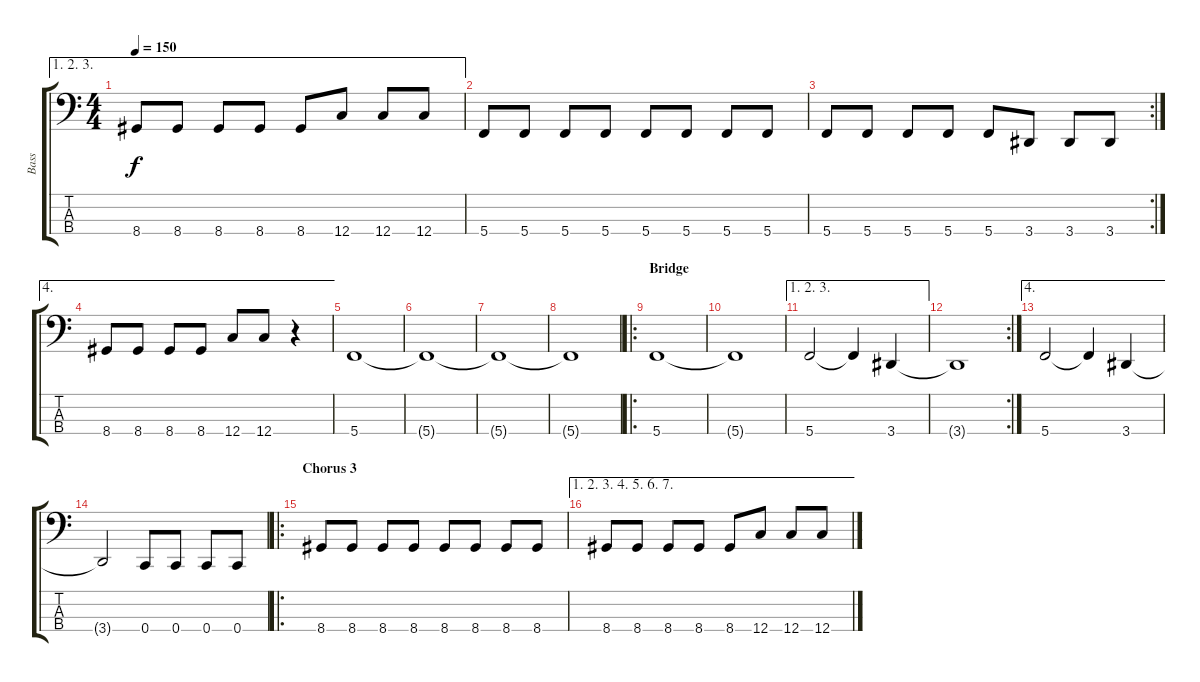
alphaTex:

\track ("Bass" "Bass") {instrument electricbasspick}
\staff {score tabs}
\tuning (F2 C2 G1 C1) {hide}
\ae (1 2 3)
\ts (4 4)
\tempo 150
\clef f4
\ks c
8.4.8{dy f} 8.4.8 8.4.8 8.4.8 8.4.8 12.4.8 12.4.8 12.4.8 |
5.4.8 5.4.8 5.4.8 5.4.8 5.4.8 5.4.8 5.4.8 5.4.8 |
\rc 2
5.4.8 5.4.8 5.4.8 5.4.8 5.4.8 3.4.8 3.4.8 3.4.8 |
\ae 4
8.4.8 8.4.8 8.4.8 8.4.8 12.4.8 12.4.8 r.4 |
5.4.1 |
5.4{t}.1 |
5.4{t}.1 |
5.4{t}.1 |
\ro
\section ("" "Bridge")
5.4.1 |
5.4{t}.1 |
\ae (1 2 3)
5.4.2 5.4{t}.4 3.4.4 |
\rc 2
3.4{t}.1 |
\ae 4
5.4.2 5.4{t}.4 3.4.4 |
3.4{t}.2 0.4.8 0.4.8 0.4.8 0.4.8 |
\ro
\section ("" "Chorus 3")
8.4.8 8.4.8 8.4.8 8.4.8 8.4.8 8.4.8 8.4.8 8.4.8 |
\ae (1 2 3 4 5 6 7)
8.4.8 8.4.8 8.4.8 8.4.8 8.4.8 12.4.8 12.4.8 12.4.8
